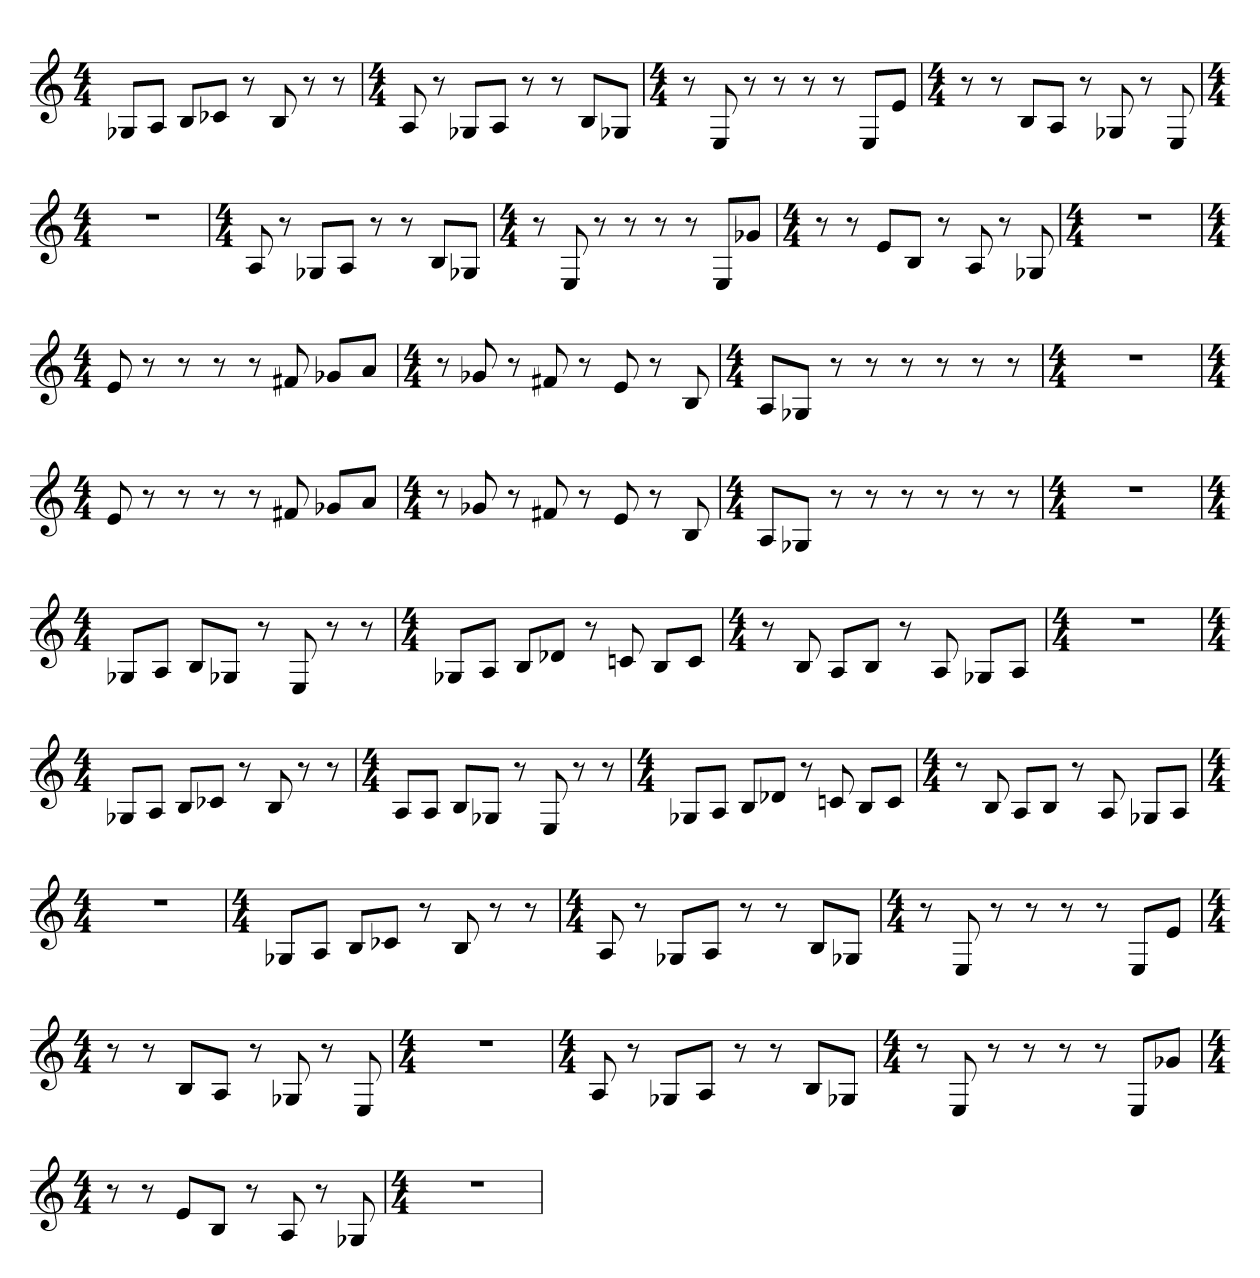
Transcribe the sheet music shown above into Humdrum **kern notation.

**kern
*part1
*staff1
*M4/4
=
8G-XL
8AJ
8BL
8c-XJ
8r
8B
8r
8r
=
*M4/4
8A
8r
8G-XL
8AJ
8r
8r
8BL
8G-XJ
=
*M4/4
8r
8E
8r
8r
8r
8r
8EL
8eJ
=
*M4/4
8r
8r
8BL
8AJ
8r
8G-X
8r
8E
=
*M4/4
1r
=
*M4/4
8A
8r
8G-XL
8AJ
8r
8r
8BL
8G-XJ
=
*M4/4
8r
8E
8r
8r
8r
8r
8EL
8g-XJ
=
*M4/4
8r
8r
8eL
8BJ
8r
8A
8r
8G-X
=
*M4/4
1r
=
*M4/4
8e
8r
8r
8r
8r
8f#X
8g-XL
8aJ
=
*M4/4
8r
8g-X
8r
8f#X
8r
8e
8r
8B
=
*M4/4
8AL
8G-XJ
8r
8r
8r
8r
8r
8r
=
*M4/4
1r
=
*M4/4
8e
8r
8r
8r
8r
8f#X
8g-XL
8aJ
=
*M4/4
8r
8g-X
8r
8f#X
8r
8e
8r
8B
=
*M4/4
8AL
8G-XJ
8r
8r
8r
8r
8r
8r
=
*M4/4
1r
=
*M4/4
8G-XL
8AJ
8BL
8G-XJ
8r
8E
8r
8r
=
*M4/4
8G-XL
8AJ
8BL
8d-XJ
8r
8cn
8BL
8cJ
=
*M4/4
8r
8B
8AL
8BJ
8r
8A
8G-XL
8AJ
=
*M4/4
1r
=
*M4/4
8G-XL
8AJ
8BL
8c-XJ
8r
8B
8r
8r
=
*M4/4
8AL
8AJ
8BL
8G-XJ
8r
8E
8r
8r
=
*M4/4
8G-XL
8AJ
8BL
8d-XJ
8r
8cn
8BL
8cJ
=
*M4/4
8r
8B
8AL
8BJ
8r
8A
8G-XL
8AJ
=
*M4/4
1r
=
*M4/4
8G-XL
8AJ
8BL
8c-XJ
8r
8B
8r
8r
=
*M4/4
8A
8r
8G-XL
8AJ
8r
8r
8BL
8G-XJ
=
*M4/4
8r
8E
8r
8r
8r
8r
8EL
8eJ
=
*M4/4
8r
8r
8BL
8AJ
8r
8G-X
8r
8E
=
*M4/4
1r
=
*M4/4
8A
8r
8G-XL
8AJ
8r
8r
8BL
8G-XJ
=
*M4/4
8r
8E
8r
8r
8r
8r
8EL
8g-XJ
=
*M4/4
8r
8r
8eL
8BJ
8r
8A
8r
8G-X
=
*M4/4
1r
=
*-
